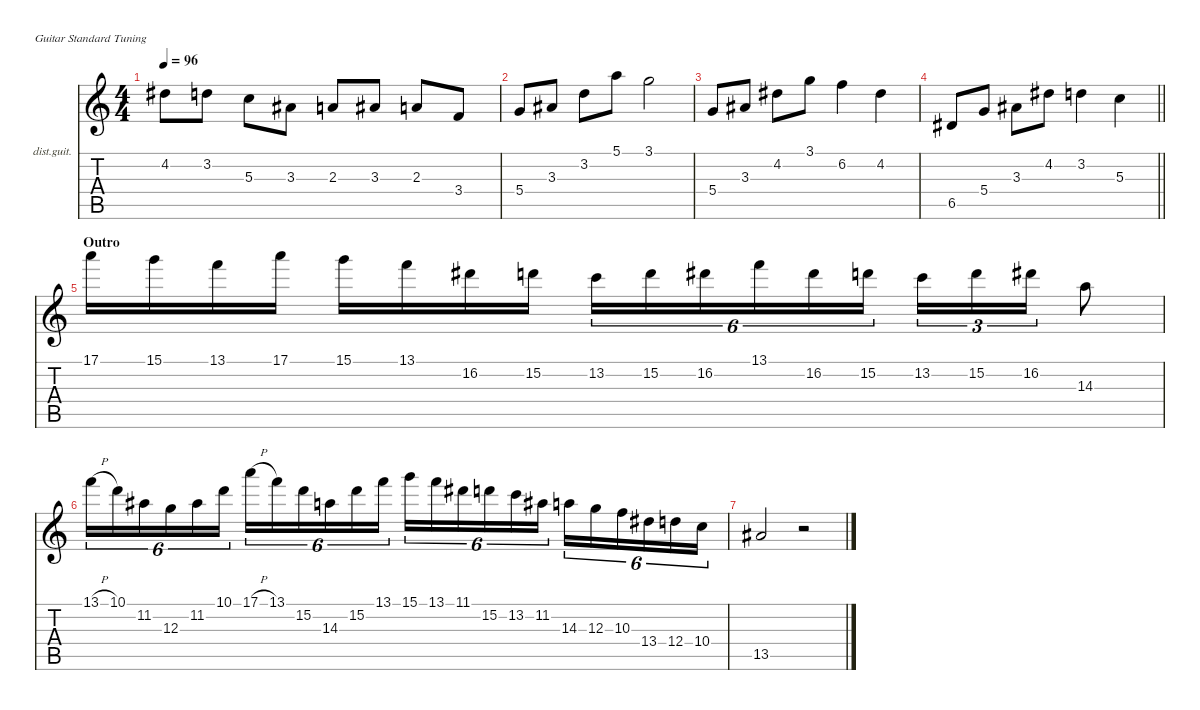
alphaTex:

\defaultSystemsLayout 4
\hideDynamics
\bracketExtendMode nobrackets
\firstSystemTrackNameOrientation horizontal
\otherSystemsTrackNameOrientation horizontal
\track ("Lead 1" "dist.guit.") {instrument distortionguitar}
\staff {score tabs}
\tuning (E4 B3 G3 D3 A2 E2)
\ts (4 4)
\tempo 96
\clef g2
\ks c
4.2{acc #}.8{dy f beam Down} 3.2.8{beam Down} 5.3.8{beam Down} 3.3{acc #}.8{beam Down} 2.3.8{beam Up} 3.3{acc #}.8{beam Up} 2.3.8{beam Up} 3.4.8{beam Up} |
5.4.8{beam Up} 3.3{acc #}.8{beam Up} 3.2.8{beam Down} 5.1.8{beam Down} 3.1.2{beam Down} |
5.4.8{beam Up} 3.3{acc #}.8{beam Up} 4.2{acc #}.8{beam Down} 3.1.8{beam Down} 6.2.4{beam Down} 4.2{acc #}.4{beam Down} |
\barLineRight lightlight
6.5{acc #}.8{beam Up} 5.4.8{beam Up} 3.3{acc #}.8{beam Down} 4.2{acc #}.8{beam Down} 3.2.4{beam Down} 5.3.4{beam Down} |
\section ("" "Outro")
17.1.16{beam Down} 15.1.16{beam Down} 13.1.16{beam Down} 17.1.16{beam Down} 15.1.16{beam Down} 13.1.16{beam Down} 16.2{acc #}.16{beam Down} 15.2.16{beam Down} 13.2.16{tu (6 4) beam Down} 15.2.16{tu (6 4) beam Down} 16.2{acc #}.16{tu (6 4) beam Down} 13.1.16{tu (6 4) beam Down} 16.2{acc #}.16{tu (6 4) beam Down} 15.2.16{tu (6 4) beam Down} 13.2.16{tu (3 2) beam Down} 15.2.16{tu (3 2) beam Down} 16.2{acc #}.16{tu (3 2) beam Down} 14.3.8{beam Down} |
13.1{h}.16{tu (6 4) beam Down} 10.1.16{tu (6 4) beam Down} 11.2{acc #}.16{tu (6 4) beam Down} 12.3.16{tu (6 4) beam Down} 11.2{acc #}.16{tu (6 4) beam Down} 10.1.16{tu (6 4) beam Down} 17.1{h}.16{tu (6 4) beam Down} 13.1.16{tu (6 4) beam Down} 15.2.16{tu (6 4) beam Down} 14.3.16{tu (6 4) beam Down} 15.2.16{tu (6 4) beam Down} 13.1.16{tu (6 4) beam Down} 15.1.16{tu (6 4) beam Down} 13.1.16{tu (6 4) beam Down} 11.1{acc #}.16{tu (6 4) beam Down} 15.2.16{tu (6 4) beam Down} 13.2.16{tu (6 4) beam Down} 11.2{acc #}.16{tu (6 4) beam Down} 14.3.16{tu (6 4) beam Down} 12.3.16{tu (6 4) beam Down} 10.3.16{tu (6 4) beam Down} 13.4{acc #}.16{tu (6 4) beam Down} 12.4.16{tu (6 4) beam Down} 10.4.16{tu (6 4) beam Down} |
13.5{acc #}.2{beam Up} r.2{beam Up}
